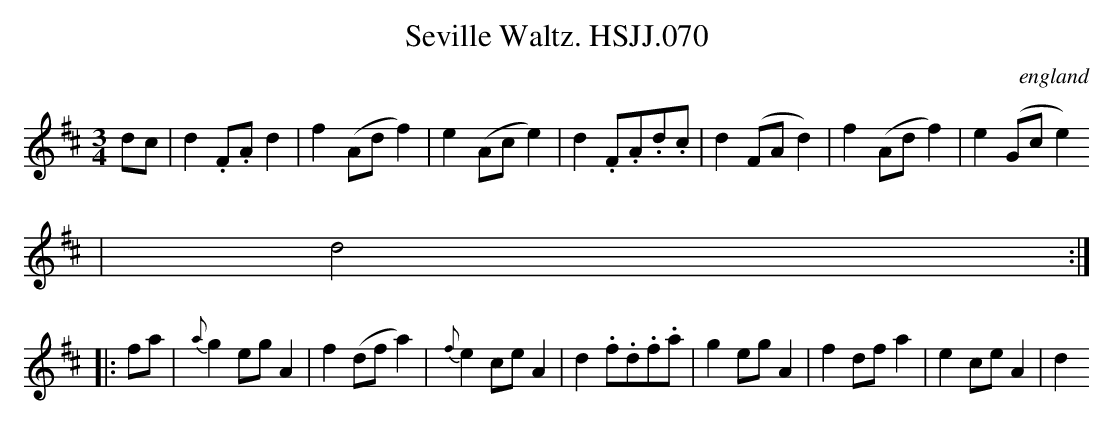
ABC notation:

X:1
T:Seville Waltz. HSJJ.070
O:england
M:3/4
L:1/4
K:D
d/c/|d.F/.A/d|f(A/d/f)|e(A/c/e)|d.F/.A/.d/.c/|d(F/A/d)|f(A/d/f)|e(G/c/e)
|d2:|
|:f/a/|{a}ge/g/A|f(d/f/a)|{f}ec/e/A|d.f/.d/.f/.a/|ge/g/A|fd/f/a|ec/e/A|d
2:|]
